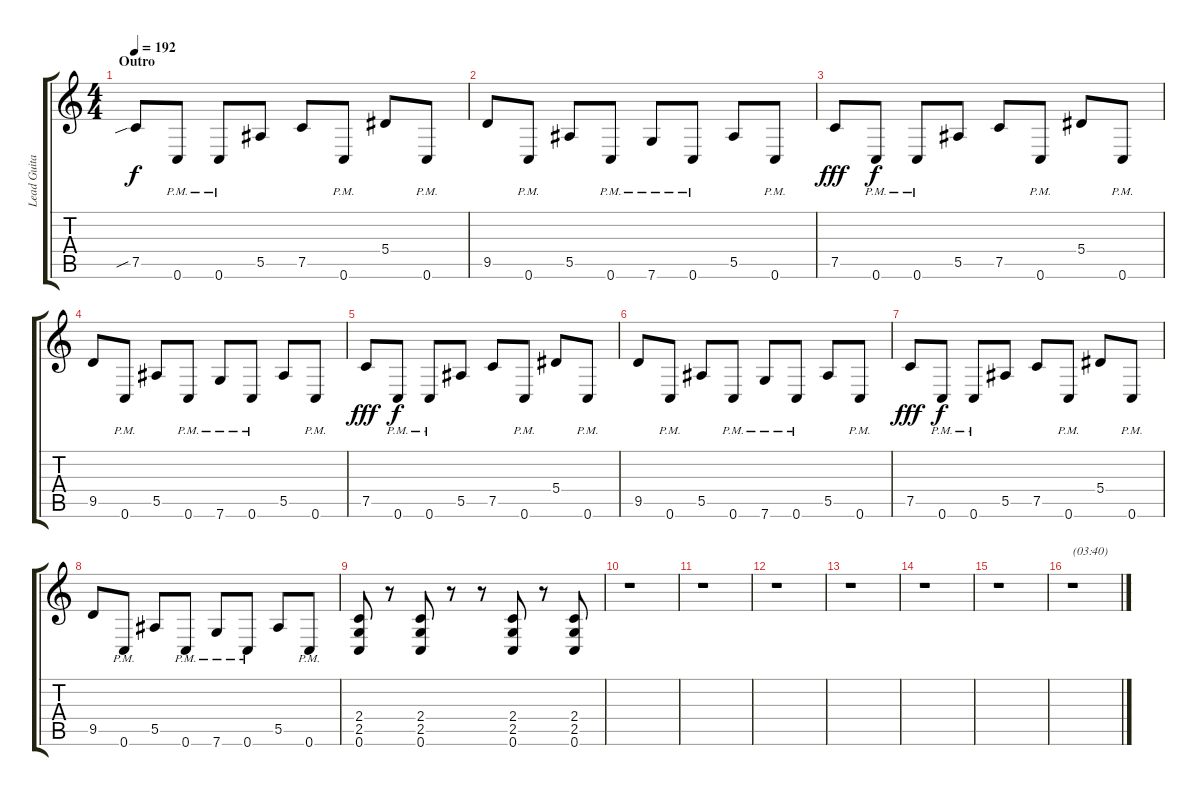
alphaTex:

\track ("Lead Guitar" "Lead Guita") {instrument distortionguitar}
\staff {score tabs}
\tuning (C4 G3 Eb3 Bb2 F2 C2) {hide}
\ts (4 4)
\section ("" "Outro")
\tempo 192
\clef g2
\ks c
7.5{sib}.8{dy f volume 16} 0.6{pm}.8 0.6{pm}.8 5.5.8 7.5.8 0.6{pm}.8 5.4.8 0.6{pm}.8 |
9.5.8 0.6{pm}.8 5.5.8 0.6{pm}.8 7.6{pm}.8 0.6{pm}.8 5.5.8 0.6{pm}.8 |
7.5.8{dy fff} 0.6{pm}.8{dy f} 0.6{pm}.8 5.5.8 7.5.8 0.6{pm}.8 5.4.8 0.6{pm}.8 |
9.5.8 0.6{pm}.8 5.5.8 0.6{pm}.8 7.6{pm}.8 0.6{pm}.8 5.5.8 0.6{pm}.8 |
7.5.8{dy fff} 0.6{pm}.8{dy f} 0.6{pm}.8 5.5.8 7.5.8 0.6{pm}.8 5.4.8 0.6{pm}.8 |
9.5.8 0.6{pm}.8 5.5.8 0.6{pm}.8 7.6{pm}.8 0.6{pm}.8 5.5.8 0.6{pm}.8 |
7.5.8{dy fff} 0.6{pm}.8{dy f} 0.6{pm}.8 5.5.8 7.5.8 0.6{pm}.8 5.4.8 0.6{pm}.8 |
9.5.8 0.6{pm}.8 5.5.8 0.6{pm}.8 7.6{pm}.8 0.6{pm}.8 5.5.8 0.6{pm}.8 |
(2.4 2.5 0.6).8 r.8 (2.4 2.5 0.6).8 r.8 r.8 (2.4 2.5 0.6).8 r.8 (2.4 2.5 0.6).8 |
r.1 |
r.1 |
r.1 |
r.1 |
r.1 |
r.1 |
r.1{txt "(03:40)"}
